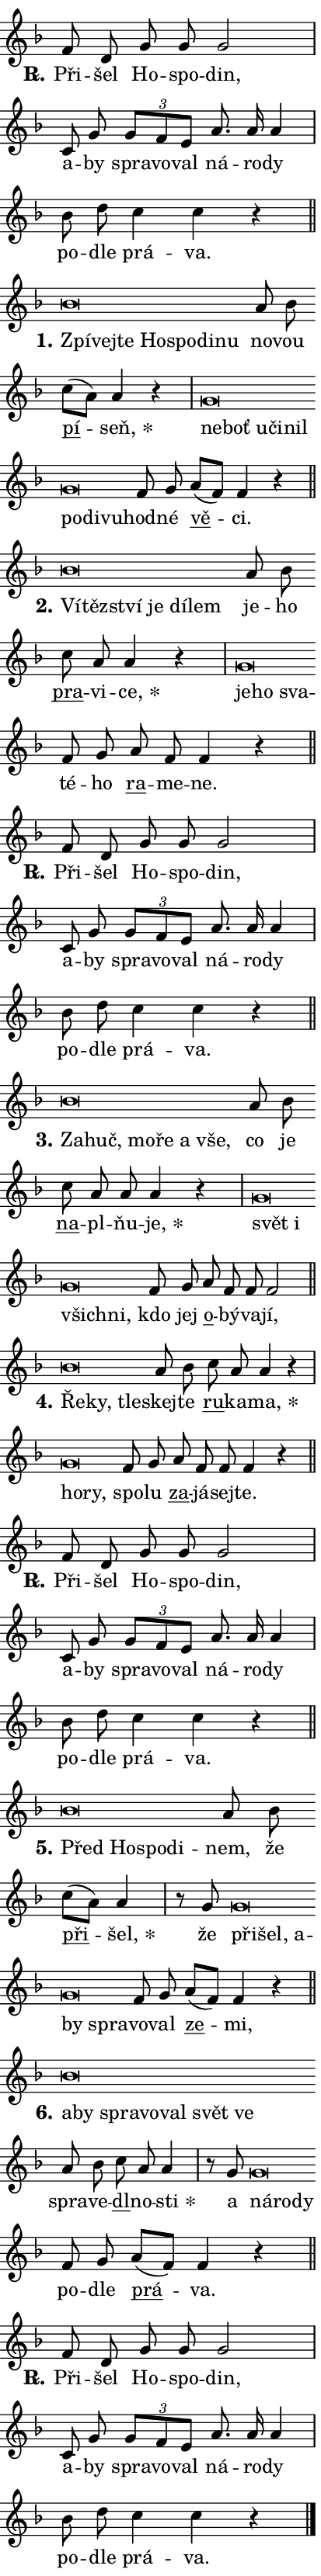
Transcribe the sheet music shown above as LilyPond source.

\version "2.24.0"
\header { tagline = "" }
\paper {
  indent = 0\cm
  top-margin = 0\cm
  right-margin = 0.13\cm % to fit lyric hyphens
  bottom-margin = 0\cm
  left-margin = 0\cm
  paper-width = 7\cm
  page-breaking = #ly:one-page-breaking
  system-system-spacing.basic-distance = #11
  score-system-spacing.basic-distance = #11
  ragged-last = ##f
}


%% Author: Thomas Morley
%% https://lists.gnu.org/archive/html/lilypond-user/2020-05/msg00002.html
#(define (line-position grob)
"Returns position of @var[grob} in current system:
   @code{'start}, if at first time-step
   @code{'end}, if at last time-step
   @code{'middle} otherwise
"
  (let* ((col (ly:item-get-column grob))
         (ln (ly:grob-object col 'left-neighbor))
         (rn (ly:grob-object col 'right-neighbor))
         (col-to-check-left (if (ly:grob? ln) ln col))
         (col-to-check-right (if (ly:grob? rn) rn col))
         (break-dir-left
           (and
             (ly:grob-property col-to-check-left 'non-musical #f)
             (ly:item-break-dir col-to-check-left)))
         (break-dir-right
           (and
             (ly:grob-property col-to-check-right 'non-musical #f)
             (ly:item-break-dir col-to-check-right))))
        (cond ((eqv? 1 break-dir-left) 'start)
              ((eqv? -1 break-dir-right) 'end)
              (else 'middle))))

#(define (tranparent-at-line-position vctor)
  (lambda (grob)
  "Relying on @code{line-position} select the relevant enry from @var{vctor}.
Used to determine transparency,"
    (case (line-position grob)
      ((end) (not (vector-ref vctor 0)))
      ((middle) (not (vector-ref vctor 1)))
      ((start) (not (vector-ref vctor 2))))))

noteHeadBreakVisibility =
#(define-music-function (break-visibility)(vector?)
"Makes @code{NoteHead}s transparent relying on @var{break-visibility}"
#{
  \override NoteHead.transparent =
    #(tranparent-at-line-position break-visibility)
#})

#(define delete-ledgers-for-transparent-note-heads
  (lambda (grob)
    "Reads whether a @code{NoteHead} is transparent.
If so this @code{NoteHead} is removed from @code{'note-heads} from
@var{grob}, which is supposed to be @code{LedgerLineSpanner}.
As a result ledgers are not printed for this @code{NoteHead}"
    (let* ((nhds-array (ly:grob-object grob 'note-heads))
           (nhds-list
             (if (ly:grob-array? nhds-array)
                 (ly:grob-array->list nhds-array)
                 '()))
           ;; Relies on the transparent-property being done before
           ;; Staff.LedgerLineSpanner.after-line-breaking is executed.
           ;; This is fragile ...
           (to-keep
             (remove
               (lambda (nhd)
                 (ly:grob-property nhd 'transparent #f))
               nhds-list)))
      ;; TODO find a better method to iterate over grob-arrays, similiar
      ;; to filter/remove etc for lists
      ;; For now rebuilt from scratch
      (set! (ly:grob-object grob 'note-heads)  '())
      (for-each
        (lambda (nhd)
          (ly:pointer-group-interface::add-grob grob 'note-heads nhd))
        to-keep))))

squashNotes = {
  \override NoteHead.X-extent = #'(-0.2 . 0.2)
  \override NoteHead.Y-extent = #'(-0.75 . 0)
  \override NoteHead.stencil =
    #(lambda (grob)
       (let ((pos (ly:grob-property grob 'staff-position)))
         (begin
           (if (< pos -7) (display "ERROR: Lower brevis then expected\n") (display ""))
           (if (<= pos -6) ly:text-interface::print ly:note-head::print))))
}
unSquashNotes = {
  \revert NoteHead.X-extent
  \revert NoteHead.Y-extent
  \revert NoteHead.stencil
}

hideNotes = \noteHeadBreakVisibility #begin-of-line-visible
unHideNotes = \noteHeadBreakVisibility #all-visible

% work-around for resetting accidentals
% https://lilypond.org/doc/v2.23/Documentation/notation/displaying-rhythms#unmetered-music
cadenzaMeasure = {
  \cadenzaOff
  \partial 1024 s1024
  \cadenzaOn
}

#(define-markup-command (accent layout props text) (markup?)
  "Underline accented syllable"
  (interpret-markup layout props
    #{\markup \override #'(offset . 4.3) \underline { #text }#}))

responsum = \markup \concat {
  "R" \hspace #-1.05 \path #0.1 #'((moveto 0 0.07) (lineto 0.9 0.8)) \hspace #0.05 "."
}

spaceSize = #0.6828661417322834 % exact space size for TeX Gyre Schola

\layout {
  \context {
    \Staff
    \remove "Time_signature_engraver"
    \override LedgerLineSpanner.after-line-breaking = #delete-ledgers-for-transparent-note-heads
  }
  \context {
    \Lyrics {
      \override LyricSpace.minimum-distance = \spaceSize
      \override LyricText.font-name = #"TeX Gyre Schola"
      \override LyricText.font-size = 1
      \override StanzaNumber.font-name = #"TeX Gyre Schola Bold"
      \override StanzaNumber.font-size = 1
    }
  }
  \context {
    \Score 
    \override NoteHead.text =
      #(lambda (grob) 
        (let ((pos (ly:grob-property grob 'staff-position)))
          #{\markup {
            \combine
              \halign #-0.55 \raise #(if (= pos -6) 0 0.5) \override #'(thickness . 2) \draw-line #'(3.2 . 0)
              \musicglyph "noteheads.sM1"
          }#}))
  }
}

% magnetic-lyrics.ily
%
%   written by
%     Jean Abou Samra <jean@abou-samra.fr>
%     Werner Lemberg <wl@gnu.org>
%
%   adapted by
%     Jiri Hon <jiri.hon@gmail.com>
%
% Version 2022-Apr-15

% https://www.mail-archive.com/lilypond-user@gnu.org/msg149350.html

#(define (Left_hyphen_pointer_engraver context)
   "Collect syllable-hyphen-syllable occurrences in lyrics and store
them in properties.  This engraver only looks to the left.  For
example, if the lyrics input is @code{foo -- bar}, it does the
following.

@itemize @bullet
@item
Set the @code{text} property of the @code{LyricHyphen} grob between
@q{foo} and @q{bar} to @code{foo}.

@item
Set the @code{left-hyphen} property of the @code{LyricText} grob with
text @q{foo} to the @code{LyricHyphen} grob between @q{foo} and
@q{bar}.
@end itemize

Use this auxiliary engraver in combination with the
@code{lyric-@/text::@/apply-@/magnetic-@/offset!} hook."
   (let ((hyphen #f)
         (text #f))
     (make-engraver
      (acknowledgers
       ((lyric-syllable-interface engraver grob source-engraver)
        (set! text grob)))
      (end-acknowledgers
       ((lyric-hyphen-interface engraver grob source-engraver)
        ;(when (not (grob::has-interface grob 'lyric-space-interface))
          (set! hyphen grob)));)
      ((stop-translation-timestep engraver)
       (when (and text hyphen)
         (ly:grob-set-object! text 'left-hyphen hyphen))
       (set! text #f)
       (set! hyphen #f)))))

#(define (lyric-text::apply-magnetic-offset! grob)
   "If the space between two syllables is less than the value in
property @code{LyricText@/.details@/.squash-threshold}, move the right
syllable to the left so that it gets concatenated with the left
syllable.

Use this function as a hook for
@code{LyricText@/.after-@/line-@/breaking} if the
@code{Left_@/hyphen_@/pointer_@/engraver} is active."
   (let ((hyphen (ly:grob-object grob 'left-hyphen #f)))
     (when hyphen
       (let ((left-text (ly:spanner-bound hyphen LEFT)))
         (when (grob::has-interface left-text 'lyric-syllable-interface)
           (let* ((common (ly:grob-common-refpoint grob left-text X))
                  (this-x-ext (ly:grob-extent grob common X))
                  (left-x-ext
                   (begin
                     ;; Trigger magnetism for left-text.
                     (ly:grob-property left-text 'after-line-breaking)
                     (ly:grob-extent left-text common X)))
                  ;; `delta` is the gap width between two syllables.
                  (delta (- (interval-start this-x-ext)
                            (interval-end left-x-ext)))
                  (details (ly:grob-property grob 'details))
                  (threshold (assoc-get 'squash-threshold details 0.2)))
             (when (< delta threshold)
               (let* (;; We have to manipulate the input text so that
                      ;; ligatures crossing syllable boundaries are not
                      ;; disabled.  For languages based on the Latin
                      ;; script this is essentially a beautification.
                      ;; However, for non-Western scripts it can be a
                      ;; necessity.
                      (lt (ly:grob-property left-text 'text))
                      (rt (ly:grob-property grob 'text))
                      (is-space (grob::has-interface hyphen 'lyric-space-interface))
                      (space (if is-space " " ""))
                      (extra-delta (if is-space spaceSize 0))
                      ;; Append new syllable.
                      (ltrt-space (if (and (string? lt) (string? rt))
                                (string-append lt space rt)
                                (make-concat-markup (list lt space rt))))
                      ;; Right-align `ltrt` to the right side.
                      (ltrt-space-markup (grob-interpret-markup
                               grob
                               (make-translate-markup
                                (cons (interval-length this-x-ext) 0)
                                (make-right-align-markup ltrt-space)))))
                 (begin
                   ;; Don't print `left-text`.
                   (ly:grob-set-property! left-text 'stencil #f)
                   ;; Set text and stencil (which holds all collected
                   ;; syllables so far) and shift it to the left.
                   (ly:grob-set-property! grob 'text ltrt-space)
                   (ly:grob-set-property! grob 'stencil ltrt-space-markup)
                   (ly:grob-translate-axis! grob (- (- delta extra-delta)) X))))))))))


#(define (lyric-hyphen::displace-bounds-first grob)
   ;; Make very sure this callback isn't triggered too early.
   (let ((left (ly:spanner-bound grob LEFT))
         (right (ly:spanner-bound grob RIGHT)))
     (ly:grob-property left 'after-line-breaking)
     (ly:grob-property right 'after-line-breaking)
     (ly:lyric-hyphen::print grob)))

squashThreshold = #0.4

\layout {
  \context {
    \Lyrics
    \consists #Left_hyphen_pointer_engraver
    \override LyricText.after-line-breaking =
      #lyric-text::apply-magnetic-offset!
    \override LyricHyphen.stencil = #lyric-hyphen::displace-bounds-first
    \override LyricText.details.squash-threshold = \squashThreshold
    \override LyricHyphen.minimum-distance = 0
    \override LyricHyphen.minimum-length = \squashThreshold
  }
}

squashText = \override LyricText.details.squash-threshold = 9999
unSquashText = \override LyricText.details.squash-threshold = \squashThreshold

leftText = \override LyricText.self-alignment-X = #LEFT
unLeftText = \revert LyricText.self-alignment-X

starOffset = #(lambda (grob) 
                (let ((x_offset (ly:self-alignment-interface::aligned-on-x-parent grob)))
                  (if (= x_offset 0) 0 (+ x_offset 1.2))))

star = #(define-music-function (syllable)(string?)
"Append star separator at the end of a syllable"
#{
  \once \override LyricText.X-offset = #starOffset
  \lyricmode { \markup {
    #syllable
    \override #'((font-name . "TeX Gyre Schola Bold")) \hspace #0.2 \lower #0.65 \larger "*"
  } }
#})

starAccent = #(define-music-function (syllable)(string?)
"Append star separator at the end of a syllable and make accent"
#{
  \once \override LyricText.X-offset = #starOffset
  \lyricmode { \markup {
    \accent #syllable
    \override #'((font-name . "TeX Gyre Schola Bold")) \hspace #0.2 \lower #0.65 \larger "*"
  } }
#})

breath = #(define-music-function (syllable)(string?)
"Append breathing indicator at the end of a syllable"
#{
  \lyricmode { \markup { #syllable "+" } }
#})

optionalBreath = #(define-music-function (syllable)(string?)
"Append optional breathing indicator at the end of a syllable"
#{
  \lyricmode { \markup { #syllable "(+)" } }
#})


\score {
    <<
        \new Voice = "melody" { \cadenzaOn \key f \major \relative { f'8 d g g g2 \cadenzaMeasure \bar "|" c,8 g' \tuplet 3/2 { g[ f e] } a8. a16 a4 \cadenzaMeasure \bar "|" bes8 d c4 c r \cadenzaMeasure \bar "||" \break } }
        \new Lyrics \lyricsto "melody" { \lyricmode { \set stanza = \responsum
Při -- šel Ho -- spo -- din, a -- by spra -- vo -- val ná -- ro -- dy po -- dle prá -- va. } }
    >>
    \layout {}
}

\score {
    <<
        \new Voice = "melody" { \cadenzaOn \key f \major \relative { \squashNotes bes'\breve*1/16 \hideNotes \breve*1/16 \bar "" \breve*1/16 \bar "" \breve*1/16 \bar "" \breve*1/16 \bar "" \breve*1/16 \breve*1/16 \bar "" \unHideNotes \unSquashNotes a8 bes \bar "" c[( a)] a4 r \cadenzaMeasure \bar "|" \squashNotes g\breve*1/16 \hideNotes \breve*1/16 \bar "" \breve*1/16 \bar "" \breve*1/16 \bar "" \breve*1/16 \bar "" \breve*1/16 \bar "" \breve*1/16 \breve*1/16 \bar "" \unHideNotes \unSquashNotes f8 g \bar "" a[( f)] f4 r \cadenzaMeasure \bar "||" \break } }
        \new Lyrics \lyricsto "melody" { \lyricmode { \set stanza = "1."
\leftText Zpí -- \squashText vej -- te Ho -- spo -- di -- nu \unLeftText \unSquashText no -- vou \markup \accent pí -- \star seň, \leftText ne -- \squashText boť u -- či -- nil po -- di -- vu -- \unLeftText \unSquashText hod -- né \markup \accent vě -- ci. } }
    >>
    \layout {}
}

\score {
    <<
        \new Voice = "melody" { \cadenzaOn \key f \major \relative { \squashNotes bes'\breve*1/16 \hideNotes \breve*1/16 \bar "" \breve*1/16 \bar "" \breve*1/16 \bar "" \breve*1/16 \breve*1/16 \bar "" \unHideNotes \unSquashNotes a8 bes \bar "" c a a4 r \cadenzaMeasure \bar "|" \squashNotes g\breve*1/16 \hideNotes \breve*1/16 \breve*1/16 \bar "" \unHideNotes \unSquashNotes f8 g \bar "" a f f4 r \cadenzaMeasure \bar "||" \break } }
        \new Lyrics \lyricsto "melody" { \lyricmode { \set stanza = "2."
\leftText Ví -- \squashText těz -- ství je dí -- lem \unLeftText \unSquashText je -- ho \markup \accent pra -- vi -- \star ce, \leftText je -- \squashText ho sva -- \unLeftText \unSquashText té -- ho \markup \accent ra -- me -- ne. } }
    >>
    \layout {}
}

\score {
    <<
        \new Voice = "melody" { \cadenzaOn \key f \major \relative { f'8 d g g g2 \cadenzaMeasure \bar "|" c,8 g' \tuplet 3/2 { g[ f e] } a8. a16 a4 \cadenzaMeasure \bar "|" bes8 d c4 c r \cadenzaMeasure \bar "||" \break } }
        \new Lyrics \lyricsto "melody" { \lyricmode { \set stanza = \responsum
Při -- šel Ho -- spo -- din, a -- by spra -- vo -- val ná -- ro -- dy po -- dle prá -- va. } }
    >>
    \layout {}
}

\score {
    <<
        \new Voice = "melody" { \cadenzaOn \key f \major \relative { \squashNotes bes'\breve*1/16 \hideNotes \breve*1/16 \bar "" \breve*1/16 \bar "" \breve*1/16 \bar "" \breve*1/16 \breve*1/16 \bar "" \unHideNotes \unSquashNotes a8 bes \bar "" c a a a4 r \cadenzaMeasure \bar "|" \squashNotes g\breve*1/16 \hideNotes \breve*1/16 \bar "" \breve*1/16 \breve*1/16 \bar "" \unHideNotes \unSquashNotes f8 g \bar "" a f f f2 \cadenzaMeasure \bar "||" \break } }
        \new Lyrics \lyricsto "melody" { \lyricmode { \set stanza = "3."
\leftText Za -- \squashText huč, mo -- ře a vše, \unLeftText \unSquashText co je \markup \accent na -- pl -- ňu -- \star je, \leftText svět \squashText i všich -- ni, \unLeftText \unSquashText kdo jej \markup \accent o -- bý -- va -- jí, } }
    >>
    \layout {}
}

\score {
    <<
        \new Voice = "melody" { \cadenzaOn \key f \major \relative { \squashNotes bes'\breve*1/16 \hideNotes \breve*1/16 \breve*1/16 \bar "" \unHideNotes \unSquashNotes a8 bes \bar "" c a a4 r \cadenzaMeasure \bar "|" \squashNotes g\breve*1/16 \hideNotes \breve*1/16 \bar "" \unHideNotes \unSquashNotes f8 g \bar "" a f f f4 r \cadenzaMeasure \bar "||" \break } }
        \new Lyrics \lyricsto "melody" { \lyricmode { \set stanza = "4."
\leftText Ře -- \squashText ky, tle -- \unLeftText \unSquashText skej -- te \markup \accent ru -- ka -- \star ma, \leftText ho -- \squashText ry, \unLeftText \unSquashText spo -- lu \markup \accent za -- já -- sej -- te. } }
    >>
    \layout {}
}

\score {
    <<
        \new Voice = "melody" { \cadenzaOn \key f \major \relative { f'8 d g g g2 \cadenzaMeasure \bar "|" c,8 g' \tuplet 3/2 { g[ f e] } a8. a16 a4 \cadenzaMeasure \bar "|" bes8 d c4 c r \cadenzaMeasure \bar "||" \break } }
        \new Lyrics \lyricsto "melody" { \lyricmode { \set stanza = \responsum
Při -- šel Ho -- spo -- din, a -- by spra -- vo -- val ná -- ro -- dy po -- dle prá -- va. } }
    >>
    \layout {}
}

\score {
    <<
        \new Voice = "melody" { \cadenzaOn \key f \major \relative { \squashNotes bes'\breve*1/16 \hideNotes \breve*1/16 \bar "" \breve*1/16 \breve*1/16 \bar "" \unHideNotes \unSquashNotes a8 bes \bar "" c[( a)] a4 \cadenzaMeasure \bar "|" r8 g8 \squashNotes g\breve*1/16 \hideNotes \breve*1/16 \bar "" \breve*1/16 \bar "" \breve*1/16 \breve*1/16 \bar "" \unHideNotes \unSquashNotes f8 g \bar "" a[( f)] f4 r \cadenzaMeasure \bar "||" \break } }
        \new Lyrics \lyricsto "melody" { \lyricmode { \set stanza = "5."
\leftText Před \squashText Ho -- spo -- di -- \unLeftText \unSquashText nem, že \markup \accent při -- \star šel, že \leftText při -- \squashText šel, a -- by spra -- \unLeftText \unSquashText vo -- val \markup \accent ze -- mi, } }
    >>
    \layout {}
}

\score {
    <<
        \new Voice = "melody" { \cadenzaOn \key f \major \relative { \squashNotes bes'\breve*1/16 \hideNotes \breve*1/16 \bar "" \breve*1/16 \bar "" \breve*1/16 \bar "" \breve*1/16 \bar "" \breve*1/16 \breve*1/16 \bar "" \unHideNotes \unSquashNotes a8 bes \bar "" c a a4 \cadenzaMeasure \bar "|" r8 g8 \squashNotes g\breve*1/16 \hideNotes \breve*1/16 \breve*1/16 \bar "" \unHideNotes \unSquashNotes f8 g \bar "" a[( f)] f4 r \cadenzaMeasure \bar "||" \break } }
        \new Lyrics \lyricsto "melody" { \lyricmode { \set stanza = "6."
\leftText a -- \squashText by spra -- vo -- val svět ve \unLeftText \unSquashText spra -- ve -- \markup \accent dl -- no -- \star sti a \leftText ná -- \squashText ro -- dy \unLeftText \unSquashText po -- dle \markup \accent prá -- va. } }
    >>
    \layout {}
}

\score {
    <<
        \new Voice = "melody" { \cadenzaOn \key f \major \relative { f'8 d g g g2 \cadenzaMeasure \bar "|" c,8 g' \tuplet 3/2 { g[ f e] } a8. a16 a4 \cadenzaMeasure \bar "|" bes8 d c4 c r \cadenzaMeasure \bar "||" \break } \bar "|." }
        \new Lyrics \lyricsto "melody" { \lyricmode { \set stanza = \responsum
Při -- šel Ho -- spo -- din, a -- by spra -- vo -- val ná -- ro -- dy po -- dle prá -- va. } }
    >>
    \layout {}
}
